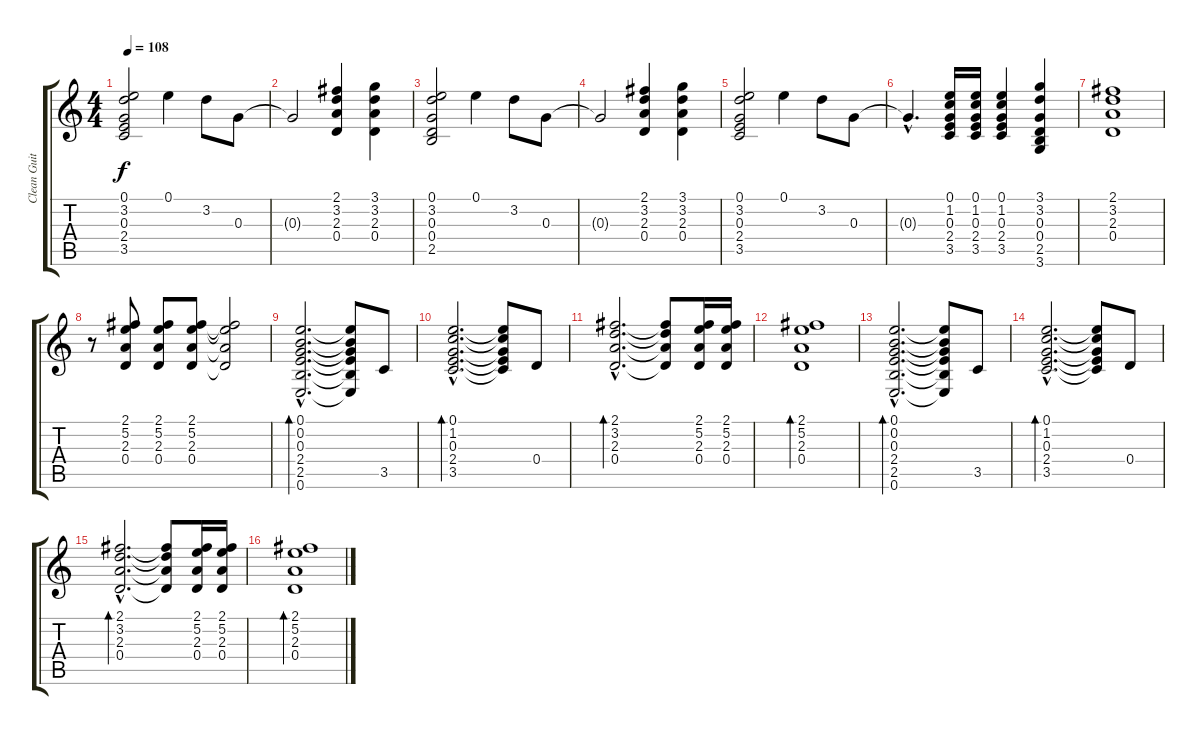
\track ("Clean Guitar 2" "Clean Guit") {instrument electricguitarclean}
\staff {score tabs}
\tuning (E4 B3 G3 D3 A2 E2) {hide}
\ts (4 4)
\tempo 108
\clef g2
\ks c
(0.1 3.2 0.3 2.4 3.5).2{dy f} 0.1.4 3.2.8 0.3.8 |
0.3{t}.2 (2.1 3.2 2.3 0.4).4 (3.1 3.2 2.3 0.4).4 |
(0.1 3.2 0.3 0.4 2.5).2 0.1.4 3.2.8 0.3.8 |
0.3{t}.2 (2.1 3.2 2.3 0.4).4 (3.1 3.2 2.3 0.4).4 |
(0.1 3.2 0.3 2.4 3.5).2 0.1.4 3.2.8 0.3.8 |
0.3{hac t}.4{d} (0.1 1.2 0.3 2.4 3.5).16 (0.1 1.2 0.3 2.4 3.5).16 (0.1 1.2 0.3 2.4 3.5).4 (3.1 3.2 0.3 0.4 2.5 3.6).4 |
(2.1 3.2 2.3 0.4).1 |
r.8 (2.1 5.2 2.3 0.4).8 (2.1 5.2 2.3 0.4).8 (2.1 5.2 2.3 0.4).8 (2.1{t} 5.2{t} 2.3{t} 0.4{t}).2 |
(0.1{hac} 0.2{hac} 0.3{hac} 2.4{hac} 2.5{hac} 0.6{hac}).2{d bd 60} (0.1{t} 0.2{t} 0.3{t} 2.4{t} 2.5{t} 0.6{t}).8 3.5.8 |
(0.1{hac} 1.2{hac} 0.3{hac} 2.4{hac} 3.5{hac}).2{d bd 60} (0.1{t} 1.2{t} 0.3{t} 2.4{t} 3.5{t}).8 0.4.8 |
(2.1{hac} 3.2{hac} 2.3{hac} 0.4{hac}).2{d bd 60} (2.1{t} 3.2{t} 2.3{t} 0.4{t}).8 (2.1 5.2 2.3 0.4).16 (2.1 5.2 2.3 0.4).16 |
(2.1 5.2 2.3 0.4).1{bd 60} |
(0.1{hac} 0.2{hac} 0.3{hac} 2.4{hac} 2.5{hac} 0.6{hac}).2{d bd 60} (0.1{t} 0.2{t} 0.3{t} 2.4{t} 2.5{t} 0.6{t}).8 3.5.8 |
(0.1{hac} 1.2{hac} 0.3{hac} 2.4{hac} 3.5{hac}).2{d bd 60} (0.1{t} 1.2{t} 0.3{t} 2.4{t} 3.5{t}).8 0.4.8 |
(2.1{hac} 3.2{hac} 2.3{hac} 0.4{hac}).2{d bd 60} (2.1{t} 3.2{t} 2.3{t} 0.4{t}).8 (2.1 5.2 2.3 0.4).16 (2.1 5.2 2.3 0.4).16 |
(2.1 5.2 2.3 0.4).1{bd 60}
